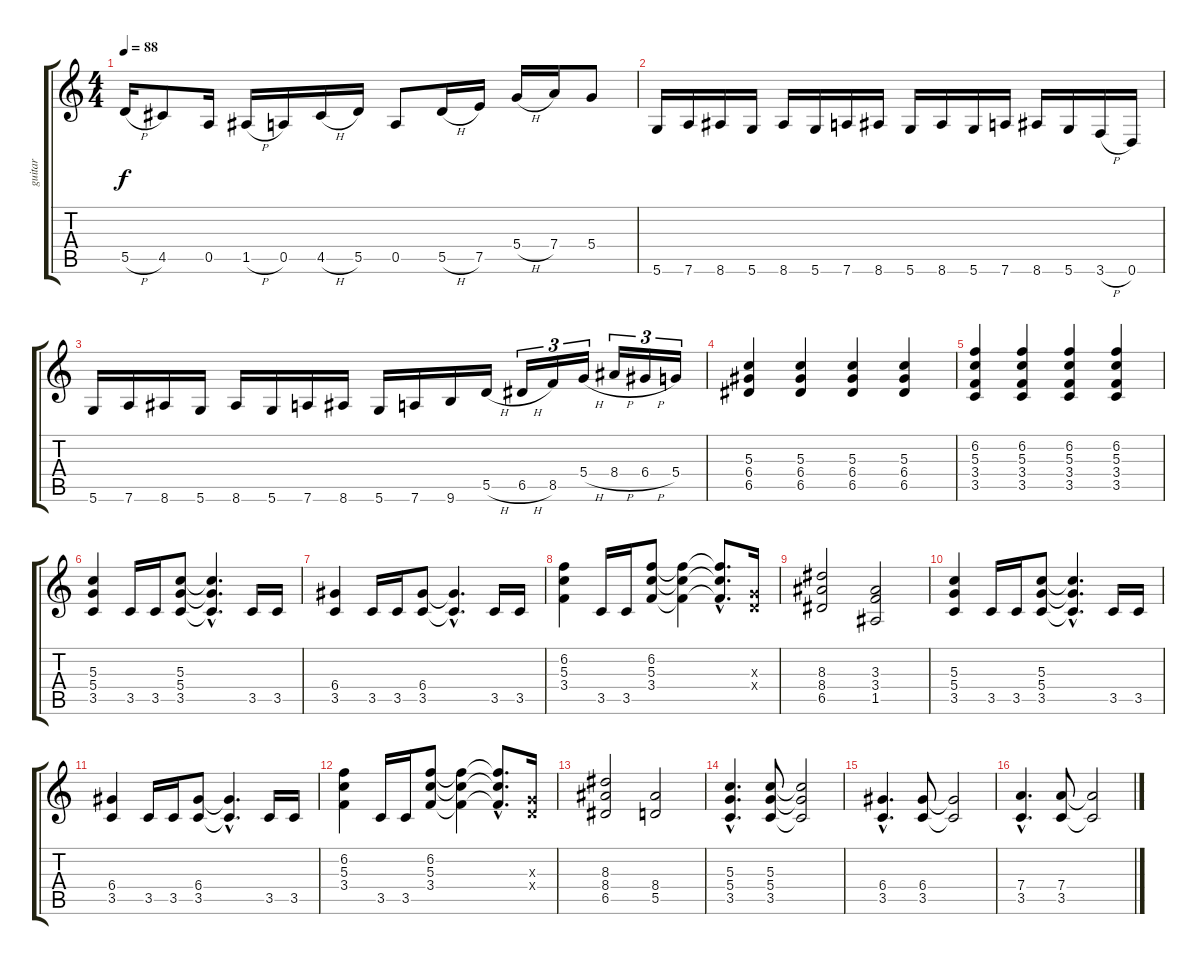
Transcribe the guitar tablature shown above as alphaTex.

\track ("guitar" "guitar") {instrument distortionguitar}
\staff {score tabs}
\tuning (E4 B3 G3 D3 A2 D2) {hide}
\ts (4 4)
\tempo 88
\clef g2
\ks c
5.5{h}.16{dy f} 4.5.8 0.5.16 1.5{h}.16 0.5.16 4.5{h}.16 5.5.16 0.5.8 5.5{h}.16 7.5.16 5.4{h}.16 7.4.16 5.4.8 |
5.6.16 7.6.16 8.6.16 5.6.16 8.6.16 5.6.16 7.6.16 8.6.16 5.6.16 8.6.16 5.6.16 7.6.16 8.6.16 5.6.16 3.6{h}.16 0.6.16 |
5.6.16 7.6.16 8.6.16 5.6.16 8.6.16 5.6.16 7.6.16 8.6.16 5.6.16 7.6.16 9.6.16 5.5{h}.16 6.5{h}.16{tu (3 2)} 8.5.16{tu (3 2)} 5.4{h}.16{tu (3 2)} 8.4{h}.16{tu (3 2)} 6.4{h}.16{tu (3 2)} 5.4.16{tu (3 2)} |
(5.3 6.4 6.5).4 (5.3 6.4 6.5).4 (5.3 6.4 6.5).4 (5.3 6.4 6.5).4 |
(6.2 5.3 3.4 3.5).4 (6.2 5.3 3.4 3.5).4 (6.2 5.3 3.4 3.5).4 (6.2 5.3 3.4 3.5).4 |
(5.3 5.4 3.5).4 3.5.16 3.5.16 (5.3 5.4 3.5).8 (5.3{hac t} 5.4{hac t} 3.5{hac t}).4{d} 3.5.16 3.5.16 |
(6.4 3.5).4 3.5.16 3.5.16 (6.4 3.5).8 (6.4{hac t} 3.5{hac t}).4{d} 3.5.16 3.5.16 |
(6.2 5.3 3.4).4 3.5.16 3.5.16 (6.2 5.3 3.4).8 (6.2{t} 5.3{t} 3.4{t}).4 (6.2{hac t} 5.3{hac t} 3.4{hac t}).8{d} (0.3{x} 0.4{x}).16 |
(8.3 8.4 6.5).2 (3.3 3.4 1.5).2 |
(5.3 5.4 3.5).4 3.5.16 3.5.16 (5.3 5.4 3.5).8 (5.3{hac t} 5.4{hac t} 3.5{hac t}).4{d} 3.5.16 3.5.16 |
(6.4 3.5).4 3.5.16 3.5.16 (6.4 3.5).8 (6.4{hac t} 3.5{hac t}).4{d} 3.5.16 3.5.16 |
(6.2 5.3 3.4).4 3.5.16 3.5.16 (6.2 5.3 3.4).8 (6.2{t} 5.3{t} 3.4{t}).4 (6.2{hac t} 5.3{hac t} 3.4{hac t}).8{d} (0.3{x} 0.4{x}).16 |
(8.3 8.4 6.5).2 (8.4 5.5).2 |
(5.3{hac} 5.4{hac} 3.5{hac}).4{d} (5.3 5.4 3.5).8 (5.3{t} 5.4{t} 3.5{t}).2 |
(6.4{hac} 3.5{hac}).4{d} (6.4 3.5).8 (6.4{t} 3.5{t}).2 |
(7.4{hac} 3.5{hac}).4{d} (7.4 3.5).8 (7.4{t} 3.5{t}).2
